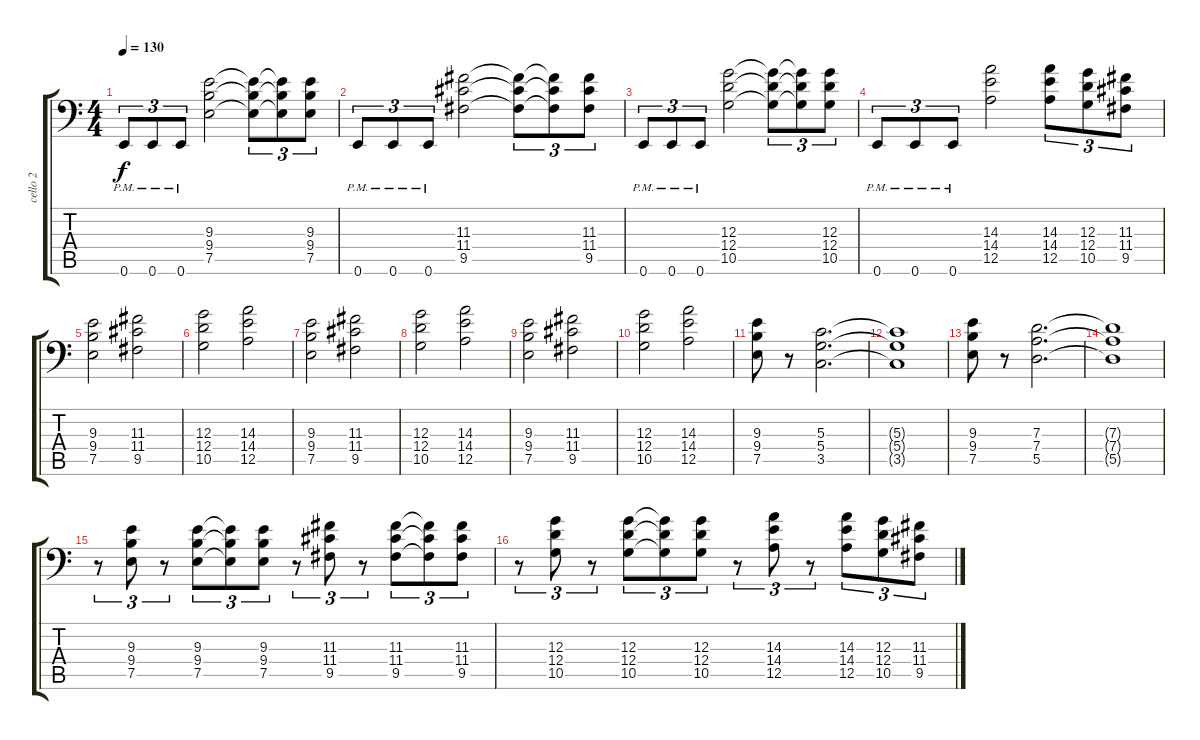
\track ("cello 2" "cello 2") {instrument contrabass}
\staff {score tabs}
\tuning (E3 A2 G2 D2 A1 E1) {hide}
\ts (4 4)
\tempo 130
\clef f4
\ks c
0.6{pm}.8{tu (3 2) dy f} 0.6{pm}.8{tu (3 2)} 0.6{pm}.8{tu (3 2)} (9.3 9.4 7.5).2 (9.3{t} 9.4{t} 7.5{t}).8{tu (3 2)} (9.3{t} 9.4{t} 7.5{t}).8{tu (3 2)} (9.3 9.4 7.5).8{tu (3 2)} |
0.6{pm}.8{tu (3 2)} 0.6{pm}.8{tu (3 2)} 0.6{pm}.8{tu (3 2)} (11.3 11.4 9.5).2 (11.3{t} 11.4{t} 9.5{t}).8{tu (3 2)} (11.3{t} 11.4{t} 9.5{t}).8{tu (3 2)} (11.3 11.4 9.5).8{tu (3 2)} |
0.6{pm}.8{tu (3 2)} 0.6{pm}.8{tu (3 2)} 0.6{pm}.8{tu (3 2)} (12.3 12.4 10.5).2 (12.3{t} 12.4{t} 10.5{t}).8{tu (3 2)} (12.3{t} 12.4{t} 10.5{t}).8{tu (3 2)} (12.3 12.4 10.5).8{tu (3 2)} |
0.6{pm}.8{tu (3 2)} 0.6{pm}.8{tu (3 2)} 0.6{pm}.8{tu (3 2)} (14.3 14.4 12.5).2 (14.3 14.4 12.5).8{tu (3 2)} (12.3 12.4 10.5).8{tu (3 2)} (11.3 11.4 9.5).8{tu (3 2)} |
(9.3 9.4 7.5).2 (11.3 11.4 9.5).2 |
(12.3 12.4 10.5).2 (14.3 14.4 12.5).2 |
(9.3 9.4 7.5).2 (11.3 11.4 9.5).2 |
(12.3 12.4 10.5).2 (14.3 14.4 12.5).2 |
(9.3 9.4 7.5).2 (11.3 11.4 9.5).2 |
(12.3 12.4 10.5).2 (14.3 14.4 12.5).2 |
(9.3 9.4 7.5).8 r.8 (5.3 5.4 3.5).2{d} |
(5.3{t} 5.4{t} 3.5{t}).1 |
(9.3 9.4 7.5).8 r.8 (7.3 7.4 5.5).2{d} |
(7.3{t} 7.4{t} 5.5{t}).1 |
r.8{tu (3 2)} (9.3 9.4 7.5).8{tu (3 2)} r.8{tu (3 2)} (9.3 9.4 7.5).8{tu (3 2)} (9.3{t} 9.4{t} 7.5{t}).8{tu (3 2)} (9.3 9.4 7.5).8{tu (3 2)} r.8{tu (3 2)} (11.3 11.4 9.5).8{tu (3 2)} r.8{tu (3 2)} (11.3 11.4 9.5).8{tu (3 2)} (11.3{t} 11.4{t} 9.5{t}).8{tu (3 2)} (11.3 11.4 9.5).8{tu (3 2)} |
r.8{tu (3 2)} (12.3 12.4 10.5).8{tu (3 2)} r.8{tu (3 2)} (12.3 12.4 10.5).8{tu (3 2)} (12.3{t} 12.4{t} 10.5{t}).8{tu (3 2)} (12.3 12.4 10.5).8{tu (3 2)} r.8{tu (3 2)} (14.3 14.4 12.5).8{tu (3 2)} r.8{tu (3 2)} (14.3 14.4 12.5).8{tu (3 2)} (12.3 12.4 10.5).8{tu (3 2)} (11.3 11.4 9.5).8{tu (3 2)}
